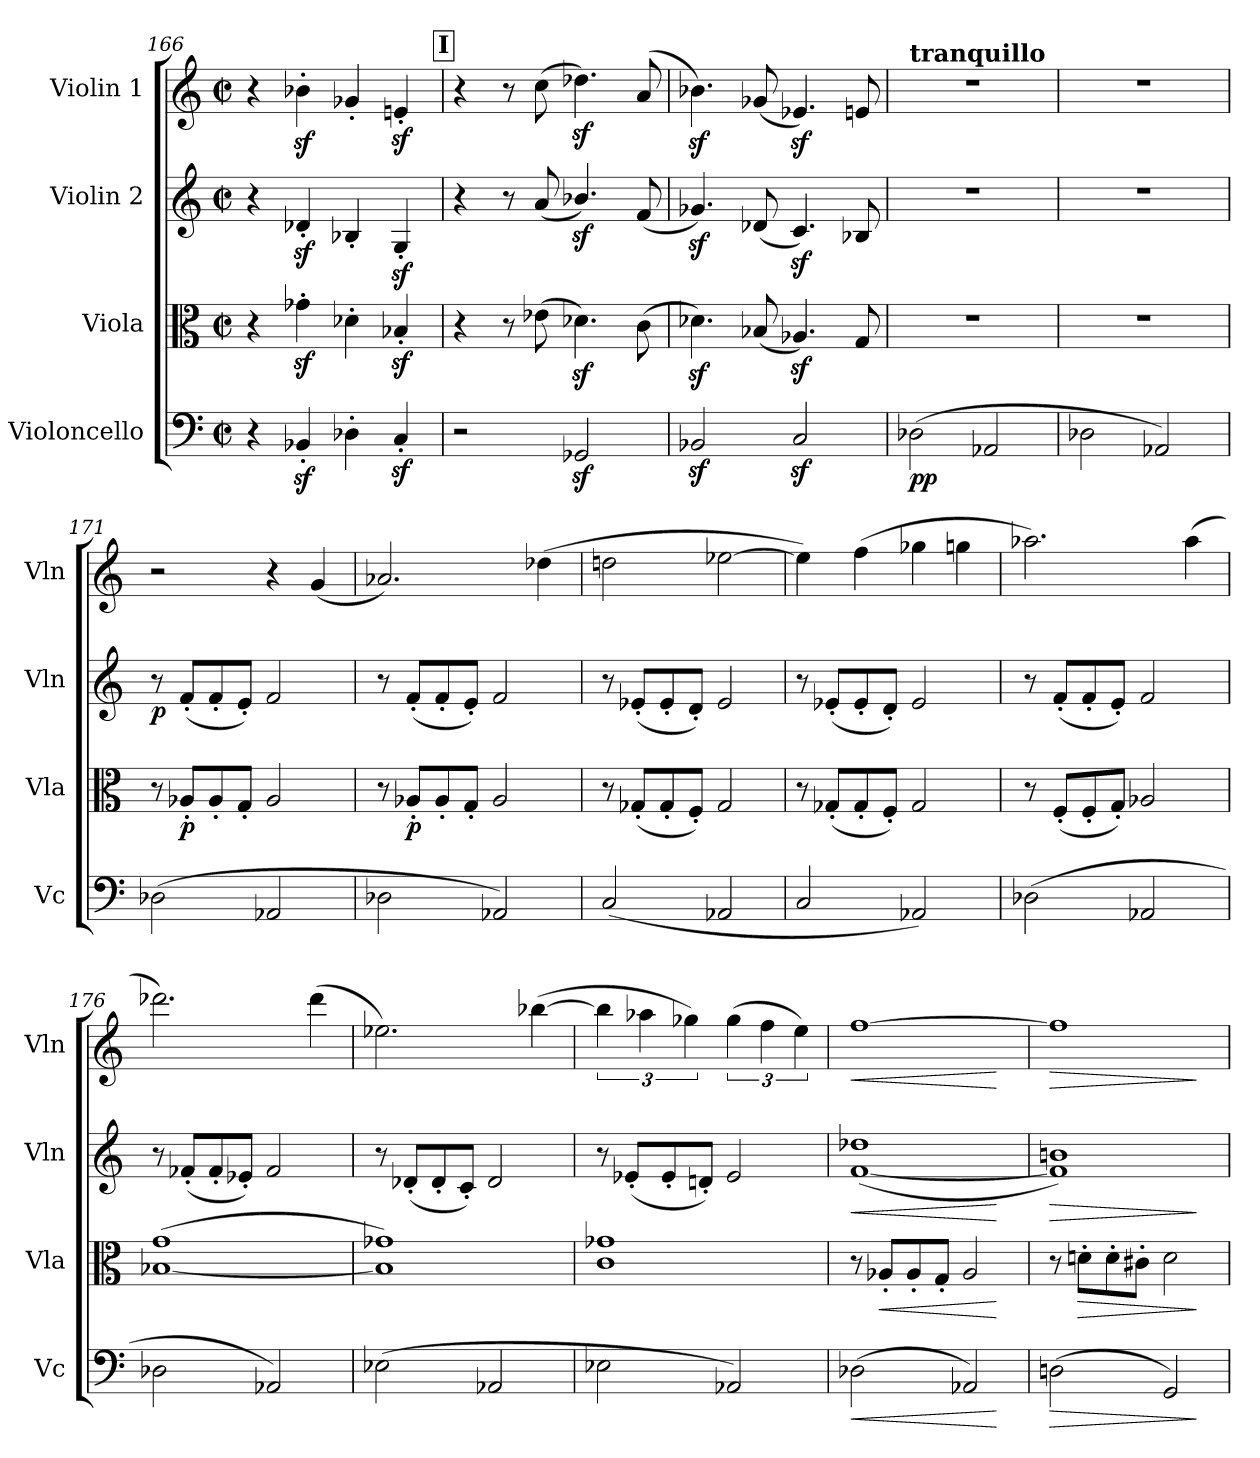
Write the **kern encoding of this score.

**kern	**dynam	**kern	**dynam	**kern	**dynam	**kern	**dynam
*part4	*part4	*part3	*part3	*part2	*part2	*part1	*part1
*staff4	*staff4	*staff3	*staff3	*staff2	*staff2	*staff1	*staff1
*I"Violoncello	*	*I"Viola	*	*I"Violin 2	*	*I"Violin 1	*
*I'Vc	*	*I'Vla	*	*I'Vln	*	*I'Vln	*
*clefF4	*	*clefC3	*	*clefG2	*	*clefG2	*
*k[]	*	*k[]	*	*k[]	*	*k[]	*
*M2/2	*	*M2/2	*	*M2/2	*	*M2/2	*
*met(c|)	*	*met(c|)	*	*met(c|)	*	*met(c|)	*
=166	=166	=166	=166	=166	=166	=166	=166
4r	.	4r	.	4r	.	4r	.
4BB-Xz<'/	.	4g-Xz<'\	.	4d-Xz<'/	.	4b-Xz<'\	.
4D-X'\	.	4d-X'\	.	4B-X'/	.	4g-X'/	.
4Cz<'/	.	4B-Xz<'/	.	4Gz<'/	.	4enz<'/	.
!!LO:REH:place=s1:a:B:cj:fs=14:t=I
=167	=167	=167	=167	=167	=167	=167	=167
2r	.	4r	.	4r	.	4r	.
.	.	8r	.	8r	.	8r	.
.	.	(8e-X\	.	(<8a/	.	(8cc\	.
2GG-Xz</	.	4.d-Xz<\)	.	4.b-Xz</)	.	4.dd-Xz<\)	.
.	.	(8c\	.	(<8f/	.	(>8a/	.
=168	=168	=168	=168	=168	=168	=168	=168
2BB-Xz</	.	4.d-Xz<\)	.	4.g-Xz</)	.	4.b-Xz<\)	.
.	.	(8B-X/	.	(<8d-X/	.	(<8g-X/	.
2Cz</	.	4.A-Xz</)	.	4.cz</)	.	4.e-Xz</)	.
.	.	8G/	.	8B-X/	.	8en/	.
!!LO:LB:g=z
=169	=169	=169	=169	=169	=169	=169	=169
!	!	!	!	!	!	!LO:TX:a:B:t=tranquillo	!
!	!LO:DY:b	!	!	!	!	!	!
(>2D-X\	pp	1r	.	1r	.	1r	.
2AA-X/	.	.	.	.	.	.	.
=170	=170	=170	=170	=170	=170	=170	=170
2D-X\	.	1r	.	1r	.	1r	.
2AA-X/)	.	.	.	.	.	.	.
=171	=171	=171	=171	=171	=171	=171	=171
!	!	!	!	!	!LO:DY:b	!	!
(>2D-X\	.	8r	.	8r	p	2r	.
!	!	!	!LO:DY:b	!	!	!	!
.	.	8A-X'/L	p	(<8f'/L	.	.	.
.	.	8A-'/	.	8f'/	.	.	.
.	.	8G'/J	.	8e'/J)	.	.	.
2AA-X/	.	2A-/	.	2f/	.	4r	.
!	!	!	!	!	!	!	!LO:DY:b
!	!	!	!	!	!	!	!LO:DY:n=1:b
.	.	.	.	.	.	(<4g/	p other-dynamics
=172	=172	=172	=172	=172	=172	=172	=172
2D-X\	.	8r	.	8r	.	2.a-X/)	.
!	!	!	!LO:DY:b	!	!	!	!
.	.	8A-X'/L	p	(<8f'/L	.	.	.
.	.	8A-'/	.	8f'/	.	.	.
.	.	8G'/J	.	8e'/J)	.	.	.
2AA-X/)	.	2A-/	.	2f/	.	.	.
.	.	.	.	.	.	(>4dd-X\	.
=173	=173	=173	=173	=173	=173	=173	=173
(<2C/	.	8r	.	8r	.	2ddn\	.
.	.	(8G-X'/L	.	(<8e-X'/L	.	.	.
.	.	8G-'/	.	8e-'/	.	.	.
.	.	8F'/J)	.	8d'/J)	.	.	.
2AA-X/	.	2G-/	.	2e-/	.	[>2ee-X\	.
=174	=174	=174	=174	=174	=174	=174	=174
2C/	.	8r	.	8r	.	4ee-\])	.
.	.	(8G-X'/L	.	(<8e-X'/L	.	.	.
.	.	8G-'/	.	8e-'/	.	(4ff\	.
.	.	8F'/J)	.	8d'/J)	.	.	.
2AA-X/)	.	2G-/	.	2e-/	.	4gg-X\	.
.	.	.	.	.	.	4ggn\	.
=175	=175	=175	=175	=175	=175	=175	=175
(>2D-X\	.	8r	.	8r	.	2.aa-X\)	.
.	.	(8F'/L	.	(<8f'/L	.	.	.
.	.	8F'/	.	8f'/	.	.	.
.	.	8G'/J)	.	8e'/J)	.	.	.
2AA-X/	.	2A-X/	.	2f/	.	.	.
.	.	.	.	.	.	(>4aa-\	.
=176	=176	=176	=176	=176	=176	=176	=176
2D-X\	.	(>[1B-X 1g	.	8r	.	2.ddd-X\)	.
.	.	.	.	(<8f-X'/L	.	.	.
.	.	.	.	8f-'/	.	.	.
.	.	.	.	8e-X'/J)	.	.	.
2AA-X/)	.	.	.	2f-/	.	.	.
.	.	.	.	.	.	(>4ddd-\	.
!!LO:PB:g=z
=177	=177	=177	=177	=177	=177	=177	=177
(>2E-X\	.	1B-] 1g-X)	.	8r	.	2.ee-X\)	.
.	.	.	.	(<8d-X'/L	.	.	.
.	.	.	.	8d-'/	.	.	.
.	.	.	.	8c'/J)	.	.	.
2AA-X/	.	.	.	2d-/	.	.	.
.	.	.	.	.	.	([4bb-X\	.
=178	=178	=178	=178	=178	=178	=178	=178
2E-X\	.	1c 1g-X	.	8r	.	6bb-\]	.
.	.	.	.	(<8e-X'/L	.	.	.
.	.	.	.	.	.	6aa-X\	.
.	.	.	.	8e-'/	.	.	.
.	.	.	.	.	.	6gg-X\)	.
.	.	.	.	8dn'/J)	.	.	.
2AA-X/)	.	.	.	2e-/	.	(6gg-\	.
.	.	.	.	.	.	6ff\	.
.	.	.	.	.	.	6ee\)	.
=179	=179	=179	=179	=179	=179	=179	=179
!	!LO:HP:b	!	!	!	!LO:HP:b	!	!LO:HP:b
(>2D-X\	<	8r	.	(>[<1f 1dd-X	<	[>1ff	<
!	!	!	!LO:HP:b	!	!	!	!
.	.	8A-X'/L	<	.	.	.	.
.	.	8A-'/	.	.	.	.	.
.	.	8G'/J	.	.	.	.	.
2AA-X/)	.	2A-/	.	.	.	.	.
.	[	.	[	.	[	.	[
=180	=180	=180	=180	=180	=180	=180	=180
!	!LO:HP:b	!	!	!	!LO:HP:b	!	!LO:HP:b
(>2Dn\	>	8r	.	1f] 1bn)	>	1ff]	>
!	!	!	!LO:HP:b	!	!	!	!
.	.	8dn'\L	>	.	.	.	.
.	.	8d'\	.	.	.	.	.
.	.	8c#X'\J	.	.	.	.	.
2GG/)	.	2d\	.	.	.	.	.
.	]	.	]	.	]	.	]
=	=	=	=	=	=	=	=
*-	*-	*-	*-	*-	*-	*-	*-
